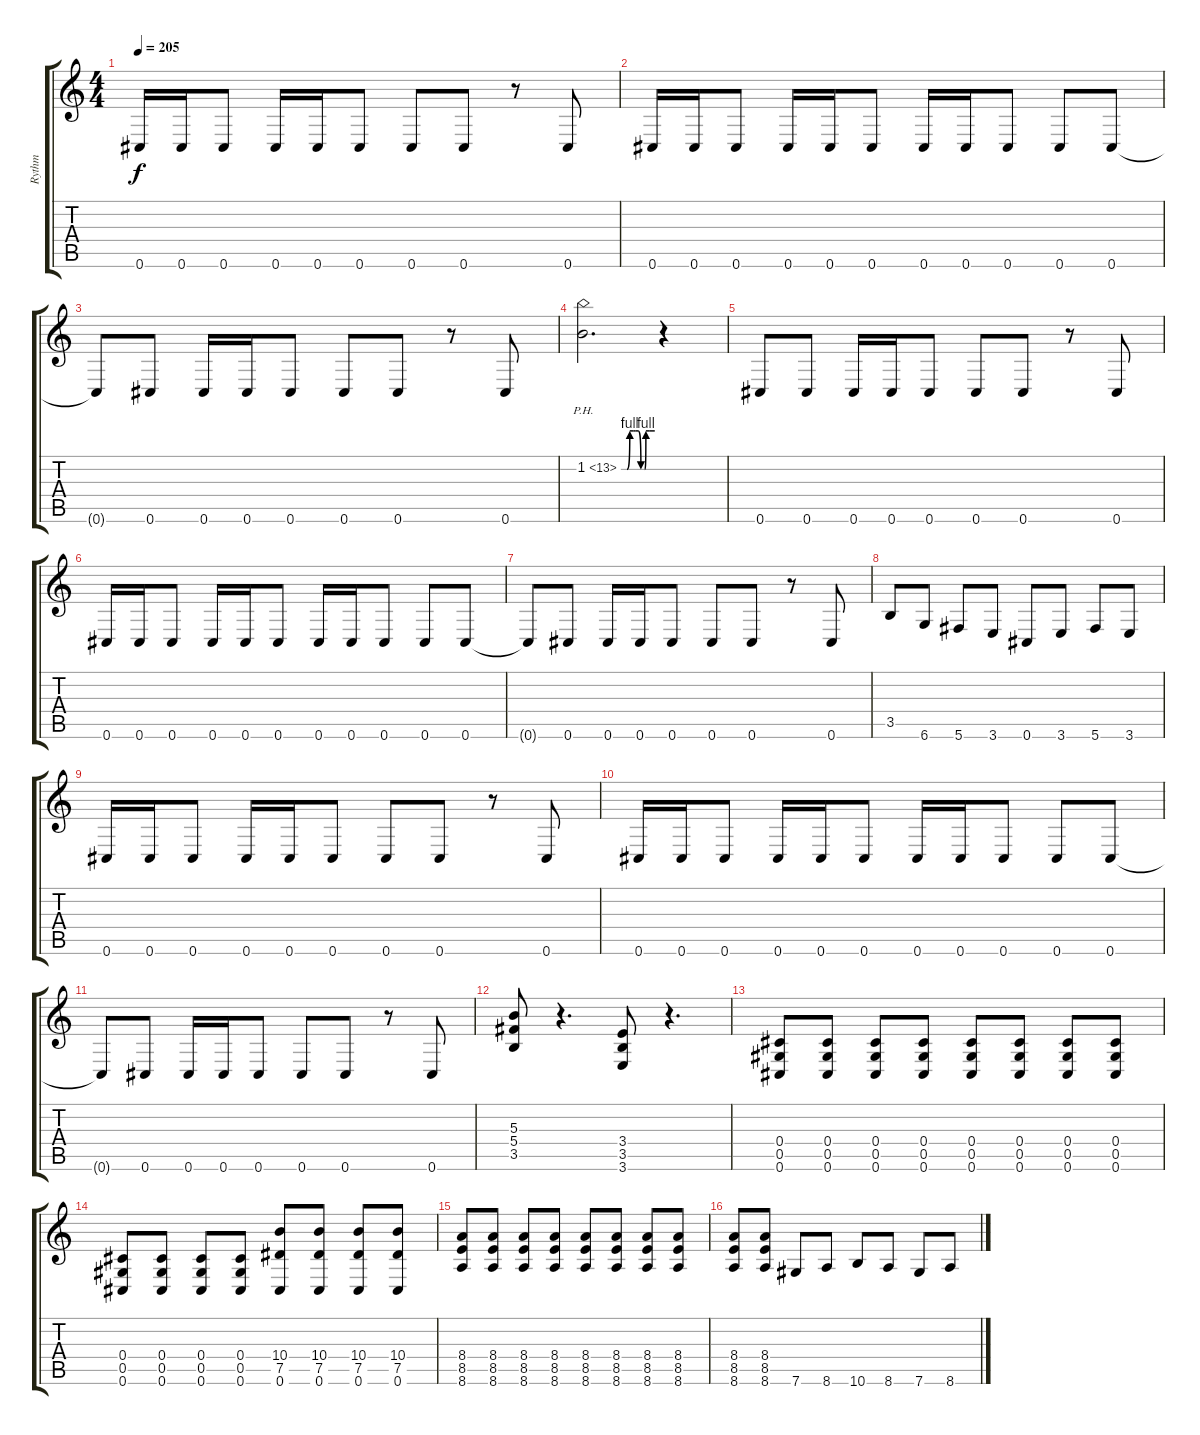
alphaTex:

\track ("Rythm" "Rythm") {instrument distortionguitar}
\staff {score tabs}
\tuning (Eb4 Bb3 Gb3 Db3 Ab2 Db2) {hide}
\ts (4 4)
\tempo 205
\clef g2
\ks c
0.6.16{dy f} 0.6.16 0.6.8 0.6.16 0.6.16 0.6.8 0.6.8 0.6.8 r.8 0.6.8 |
0.6.16 0.6.16 0.6.8 0.6.16 0.6.16 0.6.8 0.6.16 0.6.16 0.6.8 0.6.8 0.6.8 |
0.6{t}.8 0.6.8 0.6.16 0.6.16 0.6.8 0.6.8 0.6.8 r.8 0.6.8 |
1.2{be (custom 0 0 10 0 15 4 22 4 25 4 30 4 35 0 42 0 44 4 50 4 60 4) ph 12}.2{d} r.4 |
0.6.8 0.6.8 0.6.16 0.6.16 0.6.8 0.6.8 0.6.8 r.8 0.6.8 |
0.6.16 0.6.16 0.6.8 0.6.16 0.6.16 0.6.8 0.6.16 0.6.16 0.6.8 0.6.8 0.6.8 |
0.6{t}.8 0.6.8 0.6.16 0.6.16 0.6.8 0.6.8 0.6.8 r.8 0.6.8 |
3.5.8 6.6.8 5.6.8 3.6.8 0.6.8 3.6.8 5.6.8 3.6.8 |
0.6.16 0.6.16 0.6.8 0.6.16 0.6.16 0.6.8 0.6.8 0.6.8 r.8 0.6.8 |
0.6.16 0.6.16 0.6.8 0.6.16 0.6.16 0.6.8 0.6.16 0.6.16 0.6.8 0.6.8 0.6.8 |
0.6{t}.8 0.6.8 0.6.16 0.6.16 0.6.8 0.6.8 0.6.8 r.8 0.6.8 |
(5.3 5.4 3.5).8 r.4{d} (3.4 3.5 3.6).8 r.4{d} |
(0.4 0.5 0.6).8 (0.4 0.5 0.6).8 (0.4 0.5 0.6).8 (0.4 0.5 0.6).8 (0.4 0.5 0.6).8 (0.4 0.5 0.6).8 (0.4 0.5 0.6).8 (0.4 0.5 0.6).8 |
(0.4 0.5 0.6).8 (0.4 0.5 0.6).8 (0.4 0.5 0.6).8 (0.4 0.5 0.6).8 (10.4 7.5 0.6).8 (10.4 7.5 0.6).8 (10.4 7.5 0.6).8 (10.4 7.5 0.6).8 |
(8.4 8.5 8.6).8 (8.4 8.5 8.6).8 (8.4 8.5 8.6).8 (8.4 8.5 8.6).8 (8.4 8.5 8.6).8 (8.4 8.5 8.6).8 (8.4 8.5 8.6).8 (8.4 8.5 8.6).8 |
(8.4 8.5 8.6).8 (8.4 8.5 8.6).8 7.6.8 8.6.8 10.6.8 8.6.8 7.6.8 8.6.8
